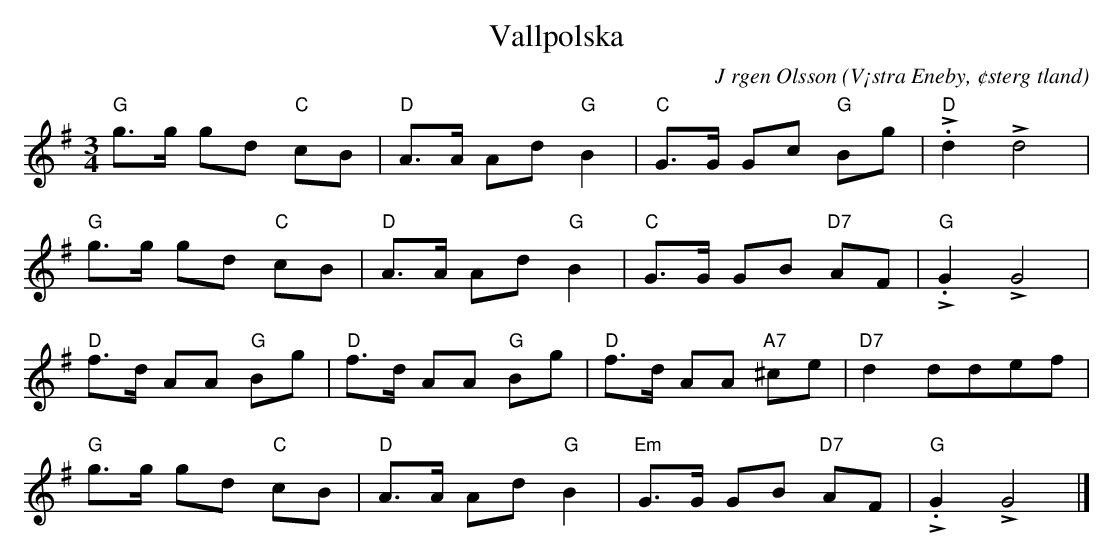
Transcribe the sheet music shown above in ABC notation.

X:1
T:Vallpolska
C:J rgen Olsson
O:V¡stra Eneby, ¢sterg tland
M:3/4
L:1/8
K:G
V:1
"G"g>g gd "C" cB| "D"A>A Ad "G"B2| "C"G>G Gc "G" Bg|"D"L.d2 Ld4|
"G"g>g gd "C" cB| "D"A>A Ad "G"B2| "C"G>G GB "D7" AF|"G"L.G2 LG4|
"D"f>d AA "G" Bg| "D"f>d AA "G" Bg| "D"f>d AA "A7" ^ce|"D7"d2 ddef|
"G"g>g gd "C" cB| "D"A>A Ad "G"B2| "Em"G>G GB "D7" AF|"G"L.G2 LG4|]
